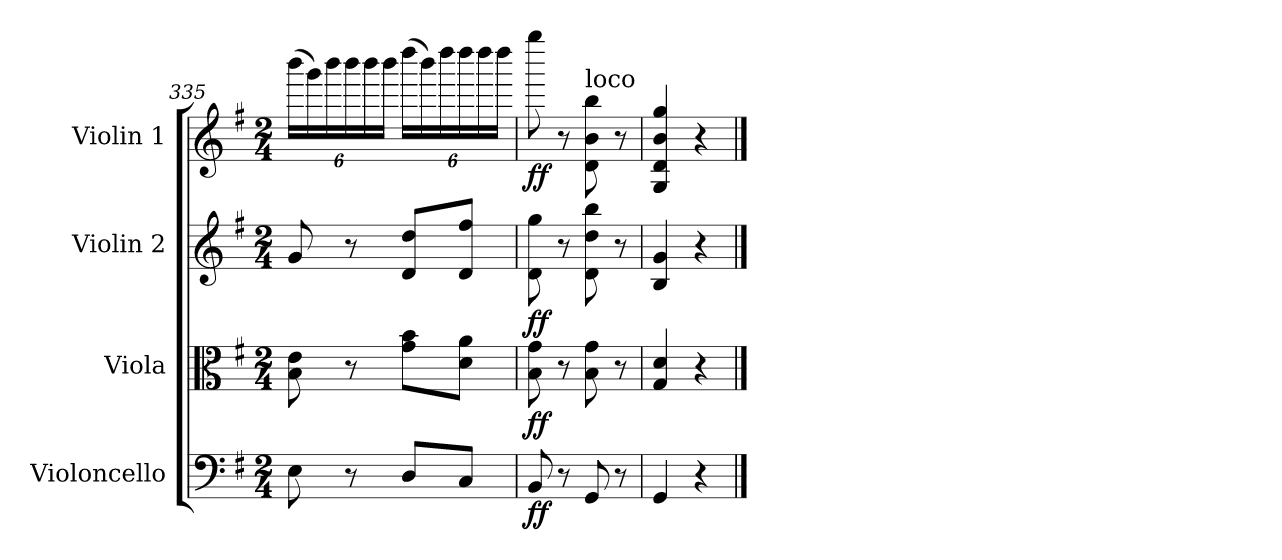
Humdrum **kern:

**kern	**dynam	**kern	**dynam	**kern	**dynam	**kern	**dynam
*part4	*part4	*part3	*part3	*part2	*part2	*part1	*part1
*staff4	*staff4	*staff3	*staff3	*staff2	*staff2	*staff1	*staff1
*I"Violoncello	*	*I"Viola	*	*I"Violin 2	*	*I"Violin 1	*
*I'Vc	*	*I'Vla	*	*I'Vln	*	*I'Vln	*
!!LO:LB:g=z
*clefF4	*	*clefC3	*	*clefG2	*	*clefG2	*
*k[f#]	*	*k[f#]	*	*k[f#]	*	*k[f#]	*
*M2/4	*	*M2/4	*	*M2/4	*	*M2/4	*
*	*	*	*	*	*	*Xbrackettup	*
=335	=335	=335	=335	=335	=335	=335	=335
8E\	.	8B\ 8e\	.	8g/	.	(24bbb\LL	.
.	.	.	.	.	.	24ggg\)	.
.	.	.	.	.	.	24bbb\	.
8r	.	8r	.	8r	.	24bbb\	.
.	.	.	.	.	.	24bbb\	.
.	.	.	.	.	.	24bbb\JJ	.
8D/L	.	8g\ 8b\L	.	8d/ 8dd/L	.	(24dddd\LL	.
.	.	.	.	.	.	24bbb\)	.
.	.	.	.	.	.	24dddd\	.
8C/J	.	8d\ 8a\J	.	8d/ 8ff#/J	.	24dddd\	.
.	.	.	.	.	.	24dddd\	.
.	.	.	.	.	.	24dddd\JJ	.
=336	=336	=336	=336	=336	=336	=336	=336
!	!LO:DY:b	!	!LO:DY:b	!	!LO:DY:b	!	!LO:DY:b
8BB/	ff	8B\ 8g\	ff	8d\ 8gg\	ff	8gggg\	ff
8r	.	8r	.	8r	.	8r	.
!	!	!	!	!	!	!LO:TX:a:t=loco	!
8GG/	.	8B\ 8g\	.	8d\ 8dd\ 8bb\	.	8d\ 8b\ 8bb\	.
8r	.	8r	.	8r	.	8r	.
=337	=337	=337	=337	=337	=337	=337	=337
4GG/	.	4G/ 4d/	.	4B/ 4g/	.	4G/ 4d/ 4b/ 4gg/	.
4r	.	4r	.	4r	.	4r	.
==	==	==	==	==	==	==	==
*-	*-	*-	*-	*-	*-	*-	*-
